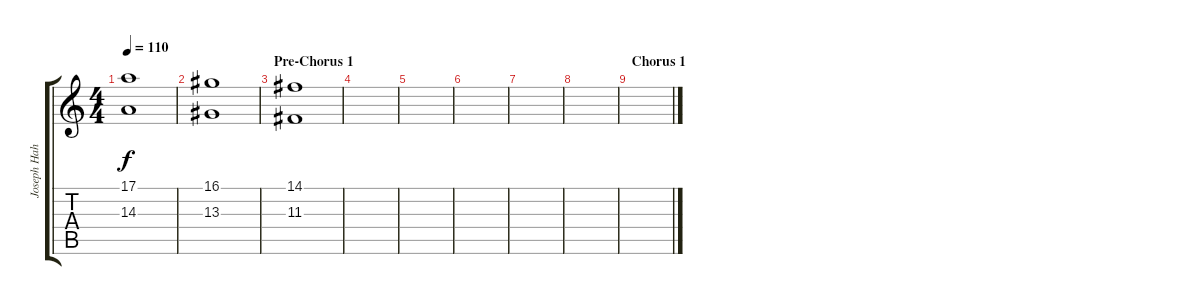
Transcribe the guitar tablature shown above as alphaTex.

\track ("Joseph Hahn (Sampler 3)" "Joseph Hah") {instrument pad7halo}
\staff {score tabs}
\tuning (E4 B3 G3 D3 A2 E2) {hide}
\ts (4 4)
\tempo 110
\clef g2
\ks c
(17.1 14.3).1{dy f} |
(16.1 13.3).1 |
\section ("" "Pre-Chorus 1")
(14.1 11.3).1 |
|
|
|
|
|
\section ("" "Chorus 1")
